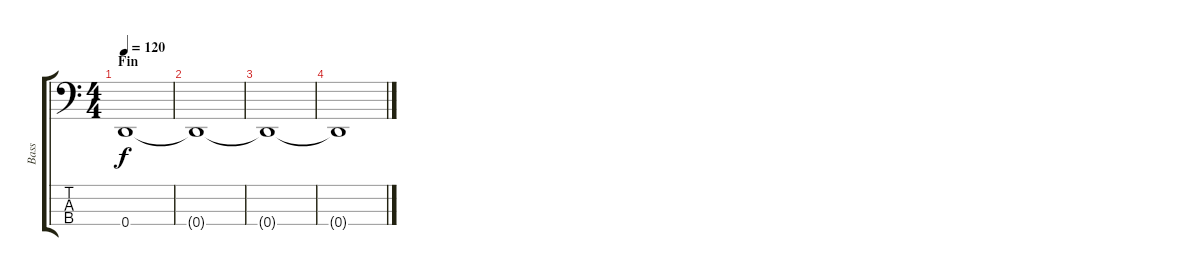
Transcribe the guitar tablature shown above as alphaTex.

\track ("Bass" "Bass") {instrument electricbassfinger}
\staff {score tabs}
\tuning (G2 D2 A1 D1) {hide}
\ts (4 4)
\section ("" "Fin")
\tempo 120
\clef f4
\ks c
0.4.1{dy f} |
0.4{t}.1 |
0.4{t}.1 |
0.4{t}.1
